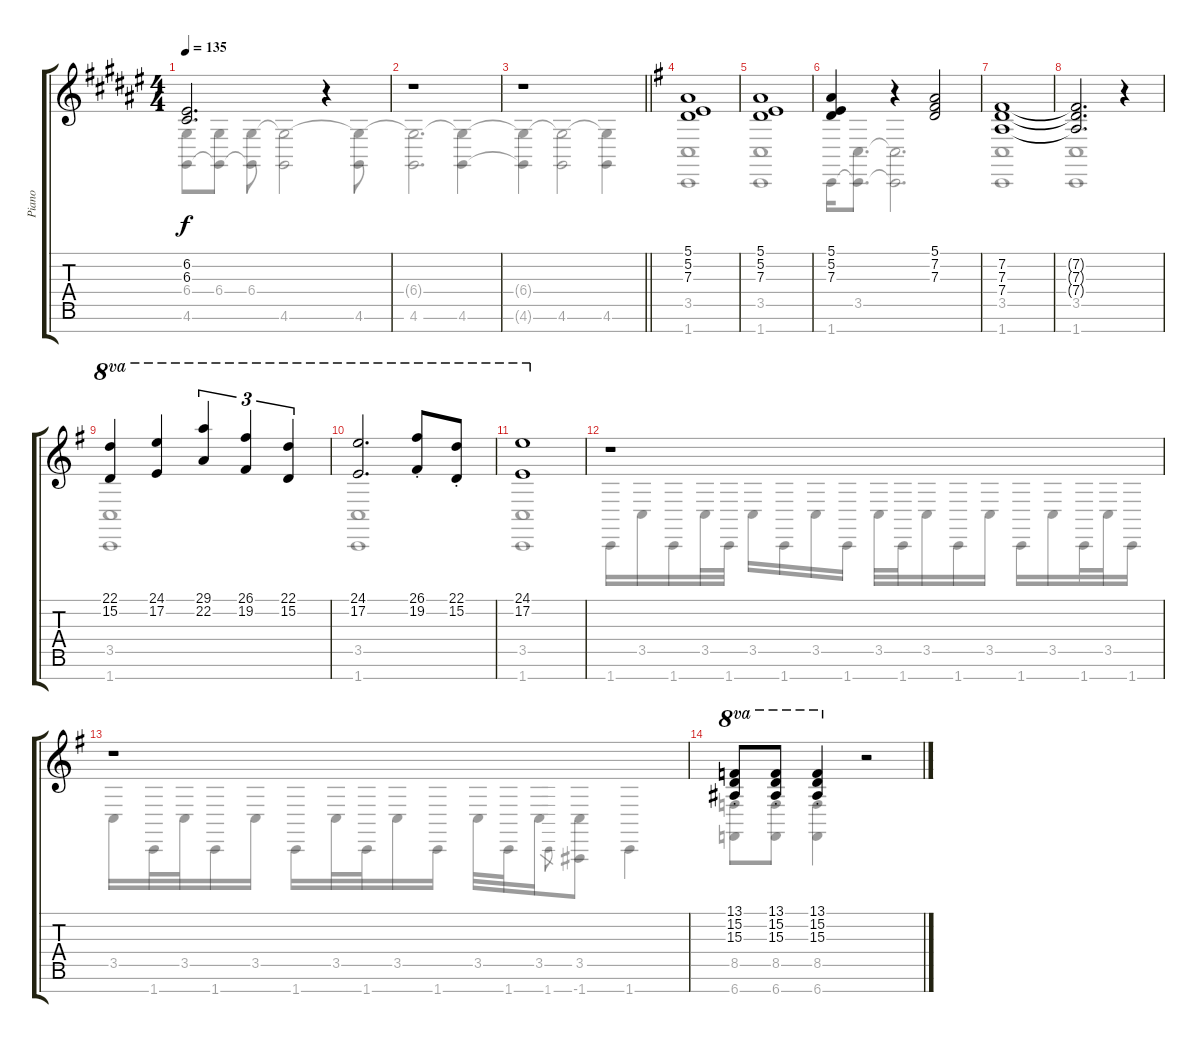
\track ("Piano" "Piano") {instrument acousticgrandpiano}
\staff {score tabs}
\tuning (E4 B3 G3 D3 A2 E2 B1) {hide}
\voice
\ts (4 4)
\tempo 135
\clef g2
\ks d#minor
(6.2 6.3).2{d dy f} r.4 |
r.1 |
\barLineRight lightlight
r.1 |
\ks g
(5.1 5.2 7.3).1 |
(5.1 5.2 7.3).1 |
(5.1 5.2 7.3).4 r.4 (5.1 7.2 7.3).2 |
(7.2 7.3 7.4).1 |
(7.2{t} 7.3{t} 7.4{t}).2{d} r.4 |
(22.1 15.2).4{ot 8va} (24.1 17.2).4{ot 8va} (29.1 22.2).4{tu (3 2) ot 8va} (26.1 19.2).4{tu (3 2) ot 8va} (22.1 15.2).4{tu (3 2) ot 8va} |
(24.1 17.2).2{d ot 8va} (26.1{st} 19.2{st}).8{ot 8va} (22.1{st} 15.2{st}).8{ot 8va} |
(24.1 17.2).1{ot 8va} |
r.1 |
r.1 |
(13.1{st} 15.2{st} 15.3{st}).8{ot 8va} (13.1{st} 15.2{st} 15.3{st}).8{ot 8va} (13.1{st} 15.2{st} 15.3{st}).4{ot 8va} r.2
\voice
\clef g2
\ottava regular
\simile none
\ks d#minor
(6.4{t} 4.6{t}).8{dy f} (6.4 4.6{t}).8 (6.4 4.6{t}).8 (6.4{t} 4.6).2 (6.4{t} 4.6).8 |
(6.4{t} 4.6).2{d} (6.4{t} 4.6).4 |
\barLineRight lightlight
(6.4{t} 4.6{t}).4 (6.4{t} 4.6).2 (6.4{t} 4.6).4 |
\ks g
(3.5 1.7).1 |
(3.5 1.7).1 |
1.7.16 (3.5 1.7{t}).8{d} (3.5{t} 1.7{t}).2{d} |
(3.5 1.7).1 |
(3.5 1.7).1 |
(3.5 1.7).1 |
(3.5 1.7).1 |
(3.5 1.7).1 |
1.7.16 3.5.16 1.7.16 3.5.32 1.7.32 3.5.16 1.7.16 3.5.16 1.7.16 3.5.32 1.7.32 3.5.16 1.7.16 3.5.16 1.7.16 3.5.16 1.7.32 3.5.32 1.7.16 |
3.5.16 1.7.32 3.5.32 1.7.16 3.5.16 1.7.16 3.5.32 1.7.32 3.5.16 1.7.16 3.5.32 1.7.32 3.5.16 1.7.8{gr} (3.5 -1.7).8 1.7.4 |
(8.5{st} 6.7{st}).8 (8.5{st} 6.7{st}).8 (8.5{st} 6.7{st}).4 r.2
